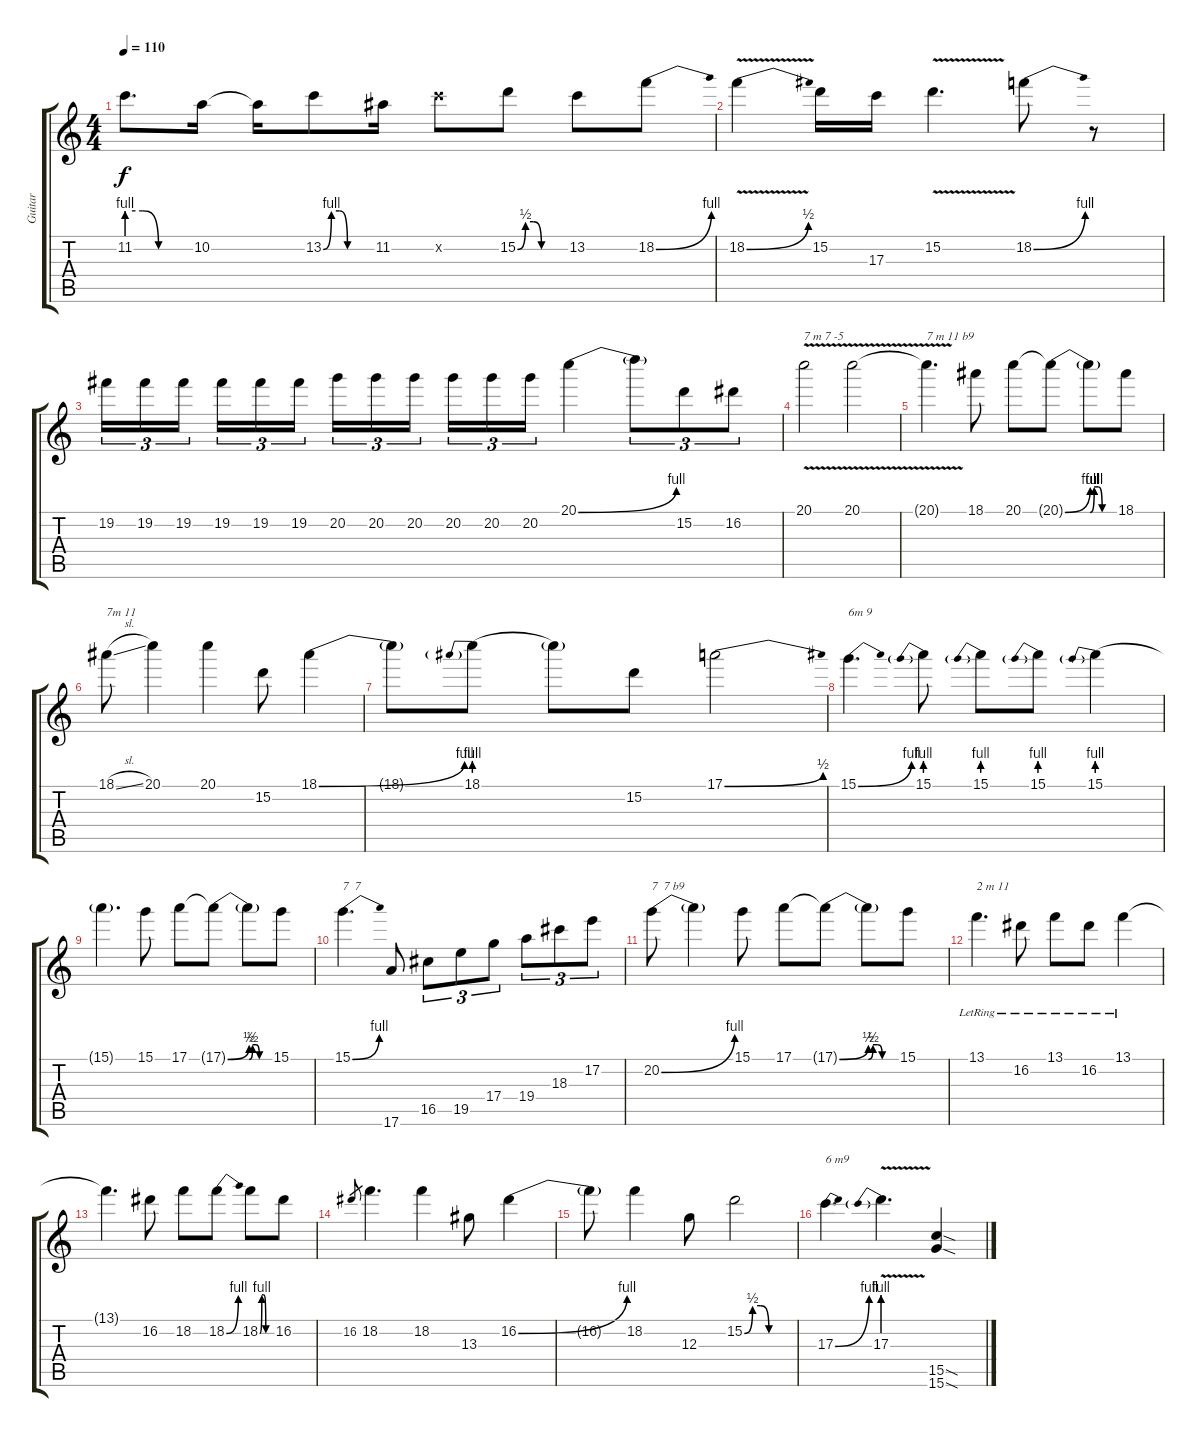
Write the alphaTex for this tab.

\track ("Guitar" "Guitar") {instrument distortionguitar}
\staff {score tabs}
\tuning (E4 B3 G3 D3 A2 E2) {hide}
\ts (4 4)
\tempo 110
\clef g2
\ks c
11.2{be (custom 0 4 15 4 30 0 60 0)}.8{d txt "" dy f} 10.2.16 10.2{t}.16 13.2{be (custom 0 0 10 4 20 4 30 0 60 0)}.8 11.2.16 13.2{x}.8 15.2{be (custom 0 0 10 2 20 2 30 0 60 0)}.8 13.2.8 18.2{be (bend 0 0 60 4)}.8 |
18.2{be (bend 0 0 60 2) v}.4{txt ""} 15.2.16 17.3.16 15.2{v}.4{d} 18.2{be (bend 0 0 60 4)}.8 r.8 |
19.2.16{tu (3 2) txt ""} 19.2.16{tu (3 2)} 19.2.16{tu (3 2) beam splitsecondary} 19.2.16{tu (3 2)} 19.2.16{tu (3 2)} 19.2.16{tu (3 2)} 20.2.16{tu (3 2)} 20.2.16{tu (3 2)} 20.2.16{tu (3 2) beam splitsecondary} 20.2.16{tu (3 2)} 20.2.16{tu (3 2)} 20.2.16{tu (3 2)} 20.1{be (bend 0 0 60 4)}.4 20.1{t}.8{tu (3 2)} 15.2.8{tu (3 2)} 16.2.8{tu (3 2)} |
20.1{v}.2{txt "7 m 7 -5"} 20.1{v}.2 |
20.1{t}.4{d txt "7 m 11 b9"} 18.1.8 20.1.8 20.1{be (bend 0 0 60 4) t}.8 20.1{be (custom 0 0 10 4 20 4 30 0 60 0) t}.8 18.1.8 |
18.1{sl}.8{txt "7m 11"} 20.1.4 20.1.4 15.2.8 18.1{be (bend 0 0 60 4)}.4 |
18.1{t}.8 18.1{be (prebend 0 4 60 4)}.8 18.1{t}.8 15.2.8 17.1{be (bend 0 0 60 2)}.2 |
15.1{be (bend 0 0 60 4)}.4{d txt "6m 9"} 15.1{be (prebend 0 4 60 4)}.8 15.1{be (prebend 0 4 60 4)}.8 15.1{be (prebend 0 4 60 4)}.8 15.1{be (prebend 0 4 60 4)}.4 |
15.1{t}.4{d} 15.1.8 17.1.8 17.1{be (bend 0 0 60 2) t}.8 17.1{be (custom 0 0 10 2 20 2 30 0 60 0) t}.8 15.1.8 |
15.1{be (bend 0 0 60 4)}.4{d txt "7  7"} 17.6.8 16.5.8{tu (3 2)} 19.5.8{tu (3 2)} 17.4.8{tu (3 2)} 19.4.8{tu (3 2)} 18.3.8{tu (3 2)} 17.2.8{tu (3 2)} |
20.2{be (bend 0 0 60 4)}.8{txt "7  7 b9"} 20.2{t}.4 15.1.8 17.1.8 17.1{be (bend 0 0 60 2) t}.8 17.1{be (custom 0 0 10 2 20 2 30 0 60 0) t}.8 15.1.8 |
13.1{lr}.4{d txt "2 m 11"} 16.2{lr}.8 13.1{lr}.8 16.2{lr}.8 13.1{lr}.4 |
13.1{t}.4{d} 16.2.8 18.2.8 18.2{be (bend 0 0 60 4)}.8 18.2{be (custom 0 0 10 4 20 4 30 0 60 0)}.8 16.2.8 |
16.2.8{gr} 18.2.4{d txt ""} 18.2.4 13.3.8 16.2{be (bend 0 0 60 4)}.4 |
16.2{t}.8 18.2.4 12.3.8 15.2{be (custom 0 0 10 2 20 2 30 0 60 0)}.2 |
17.3{be (bend 0 0 60 4)}.4{d txt "6 m9"} 17.3{be (prebend 0 4 60 4) v}.4{d} (15.5{sod} 15.6{sod}).4
